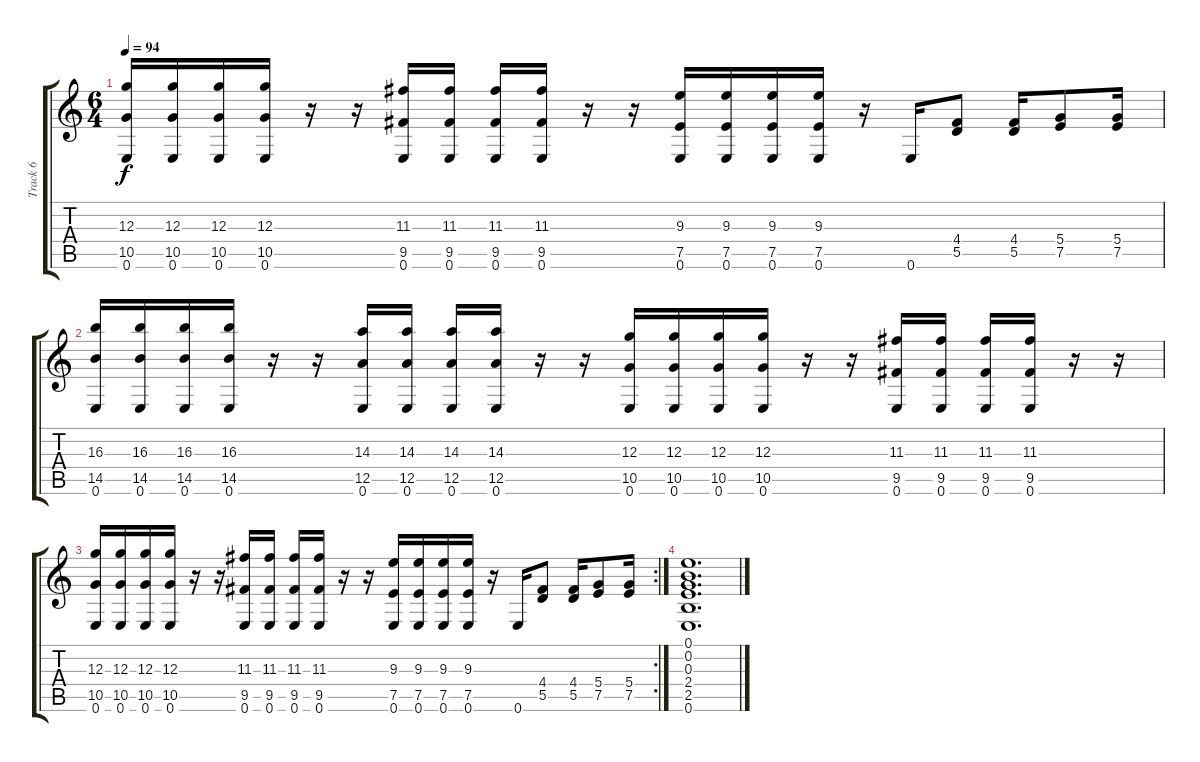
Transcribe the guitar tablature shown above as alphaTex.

\track ("Track 6" "Track 6") {instrument acousticguitarsteel}
\staff {score tabs}
\tuning (E4 B3 G3 D3 A2 E2) {hide}
\ts (6 4)
\tempo 94
\clef g2
\ks c
(12.3 10.5 0.6).16{dy f} (12.3 10.5 0.6).16 (12.3 10.5 0.6).16 (12.3 10.5 0.6).16 r.16 r.16 (11.3 9.5 0.6).16 (11.3 9.5 0.6).16 (11.3 9.5 0.6).16 (11.3 9.5 0.6).16 r.16 r.16 (9.3 7.5 0.6).16 (9.3 7.5 0.6).16 (9.3 7.5 0.6).16 (9.3 7.5 0.6).16 r.16 0.6.16 (4.4 5.5).8 (4.4 5.5).16 (5.4 7.5).8 (5.4 7.5).16 |
(16.3 14.5 0.6).16 (16.3 14.5 0.6).16 (16.3 14.5 0.6).16 (16.3 14.5 0.6).16 r.16 r.16 (14.3 12.5 0.6).16 (14.3 12.5 0.6).16 (14.3 12.5 0.6).16 (14.3 12.5 0.6).16 r.16 r.16 (12.3 10.5 0.6).16 (12.3 10.5 0.6).16 (12.3 10.5 0.6).16 (12.3 10.5 0.6).16 r.16 r.16 (11.3 9.5 0.6).16 (11.3 9.5 0.6).16 (11.3 9.5 0.6).16 (11.3 9.5 0.6).16 r.16 r.16 |
\rc 2
(12.3 10.5 0.6).16 (12.3 10.5 0.6).16 (12.3 10.5 0.6).16 (12.3 10.5 0.6).16 r.16 r.16 (11.3 9.5 0.6).16 (11.3 9.5 0.6).16 (11.3 9.5 0.6).16 (11.3 9.5 0.6).16 r.16 r.16 (9.3 7.5 0.6).16 (9.3 7.5 0.6).16 (9.3 7.5 0.6).16 (9.3 7.5 0.6).16 r.16 0.6.16 (4.4 5.5).8 (4.4 5.5).16 (5.4 7.5).8 (5.4 7.5).16 |
(0.1 0.2 0.3 2.4 2.5 0.6).1{d}
